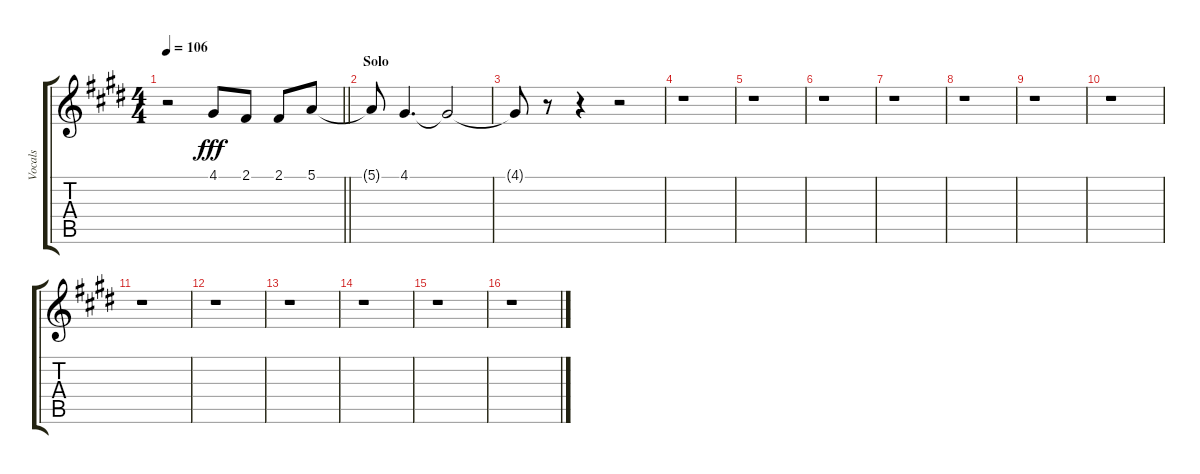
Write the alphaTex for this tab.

\track ("Vocals" "Vocals") {instrument voiceoohs}
\staff {score tabs}
\tuning (E4 B3 G3 D3 A2 E2) {hide}
\ts (4 4)
\tempo 106
\clef g2
\barLineRight lightlight
\ks e
r.2{dy fff} 4.1.8 2.1.8 2.1.8 5.1.8 |
\section ("" "Solo")
5.1{t}.8 4.1.4{d} 4.1{t}.2 |
4.1{t}.8 r.8 r.4 r.2 |
r.1 |
r.1 |
r.1 |
r.1 |
r.1 |
r.1 |
r.1 |
r.1 |
r.1 |
r.1 |
r.1 |
r.1 |
r.1
